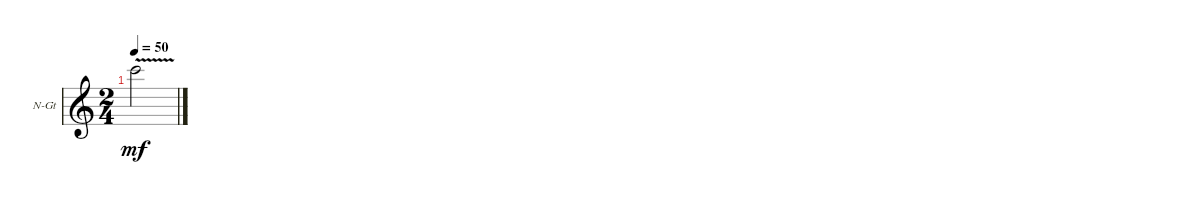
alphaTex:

\defaultSystemsLayout 4
\bracketExtendMode groupsimilarinstruments
\firstSystemTrackNameOrientation horizontal
\otherSystemsTrackNameOrientation horizontal
\track ("Nylon Guitar" "N-Gt") {instrument acousticguitarnylon}
\staff {score}
\tuning (E4 B3 G3 D3 A2 E2)
\ts (2 4)
\tempo 50
\clef g2
\ks c
8.1{v}.2{dy mf}
